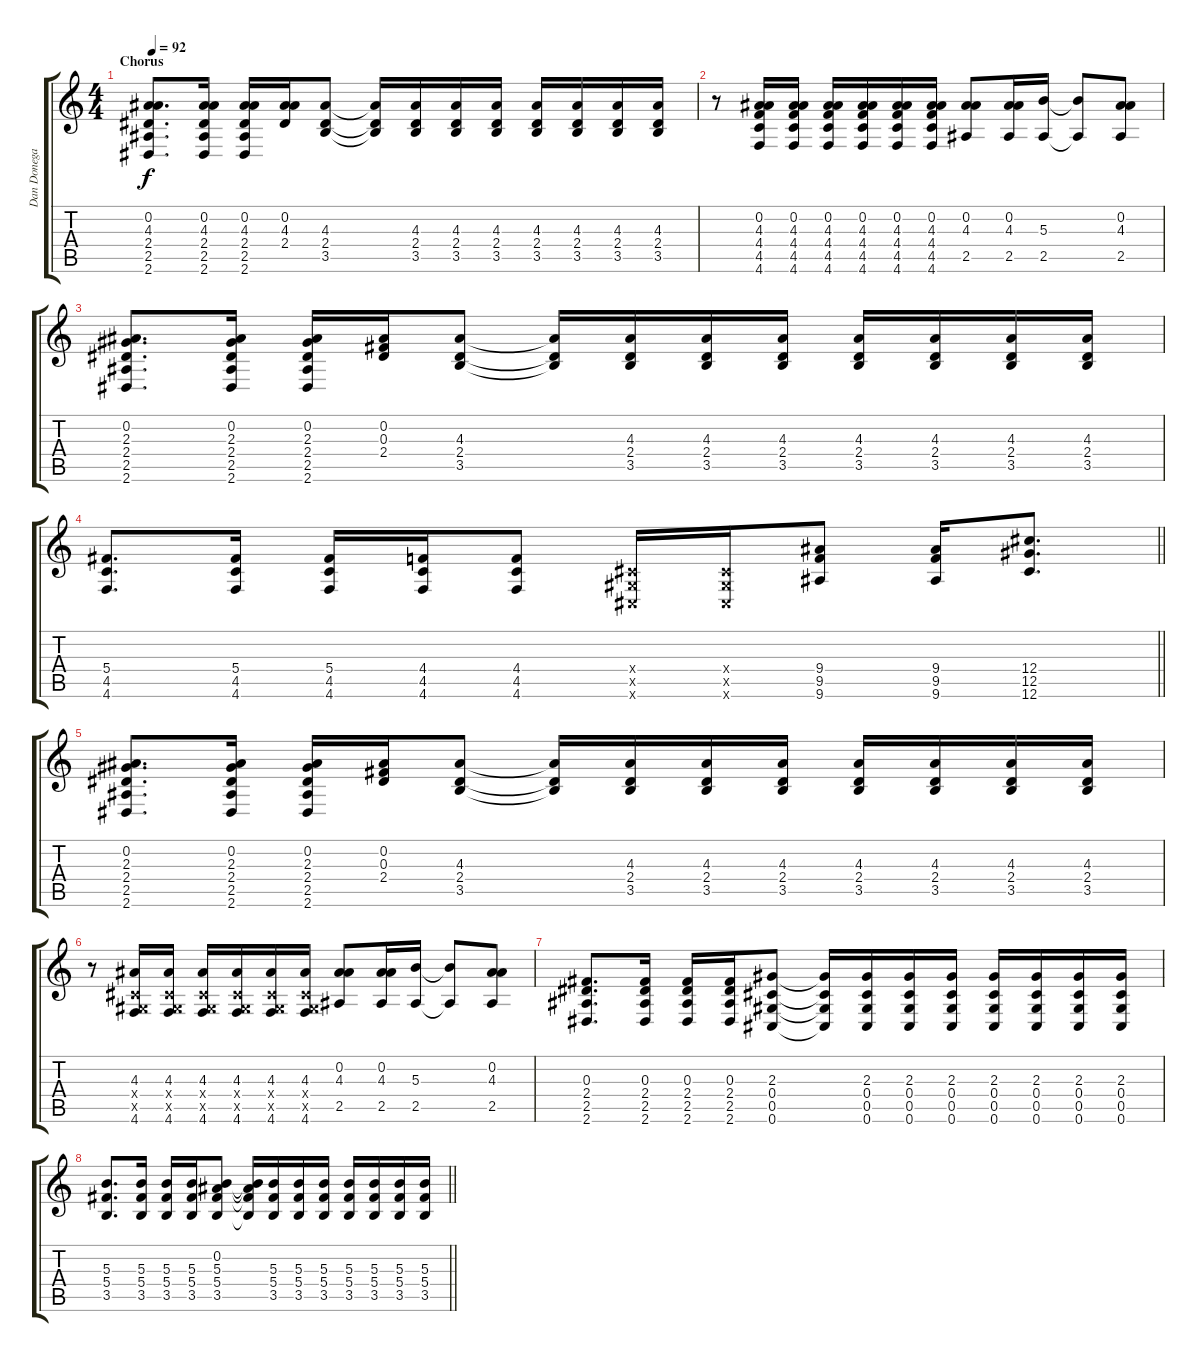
\track ("Dan Donegan 3" "Dan Donega") {instrument distortionguitar}
\staff {score tabs}
\tuning (Eb4 Bb3 Gb3 Db3 Ab2 Db2) {hide}
\ts (4 4)
\section ("" "Chorus")
\tempo 92
\clef g2
\ks c
(0.2 4.3 2.4 2.5 2.6).8{d dy f} (0.2 4.3 2.4 2.5 2.6).16 (0.2 4.3 2.4 2.5 2.6).16 (0.2 4.3 2.4).16 (4.3 2.4 3.5).8 (4.3{t} 2.4{t} 3.5{t}).16 (4.3 2.4 3.5).16 (4.3 2.4 3.5).16 (4.3 2.4 3.5).16 (4.3 2.4 3.5).16 (4.3 2.4 3.5).16 (4.3 2.4 3.5).16 (4.3 2.4 3.5).16 |
r.8 (0.2 4.3 4.4 4.5 4.6).16 (0.2 4.3 4.4 4.5 4.6).16 (0.2 4.3 4.4 4.5 4.6).16 (0.2 4.3 4.4 4.5 4.6).16 (0.2 4.3 4.4 4.5 4.6).16 (0.2 4.3 4.4 4.5 4.6).16 (0.2 4.3 2.5).8 (0.2 4.3 2.5).16 (5.3 2.5).16 (5.3{t} 2.5{t}).8 (0.2 4.3 2.5).8 |
(0.2 2.3 2.4 2.5 2.6).8{d} (0.2 2.3 2.4 2.5 2.6).16 (0.2 2.3 2.4 2.5 2.6).16 (0.2 0.3 2.4).16 (4.3 2.4 3.5).8 (4.3{t} 2.4{t} 3.5{t}).16 (4.3 2.4 3.5).16 (4.3 2.4 3.5).16 (4.3 2.4 3.5).16 (4.3 2.4 3.5).16 (4.3 2.4 3.5).16 (4.3 2.4 3.5).16 (4.3 2.4 3.5).16 |
\barLineRight lightlight
(5.4 4.5 4.6).8{d} (5.4 4.5 4.6).16 (5.4 4.5 4.6).16 (4.4 4.5 4.6).16 (4.4 4.5 4.6).8 (0.4{x} 0.5{x} 0.6{x}).16 (0.4{x} 0.5{x} 0.6{x}).16 (9.4 9.5 9.6).8 (9.4 9.5 9.6).16 (12.4 12.5 12.6).8{d} |
(0.2 2.3 2.4 2.5 2.6).8{d} (0.2 2.3 2.4 2.5 2.6).16 (0.2 2.3 2.4 2.5 2.6).16 (0.2 0.3 2.4).16 (4.3 2.4 3.5).8 (4.3{t} 2.4{t} 3.5{t}).16 (4.3 2.4 3.5).16 (4.3 2.4 3.5).16 (4.3 2.4 3.5).16 (4.3 2.4 3.5).16 (4.3 2.4 3.5).16 (4.3 2.4 3.5).16 (4.3 2.4 3.5).16 |
r.8 (4.3 0.4{x} 0.5{x} 4.6).16 (4.3 0.4{x} 0.5{x} 4.6).16 (4.3 0.4{x} 0.5{x} 4.6).16 (4.3 0.4{x} 0.5{x} 4.6).16 (4.3 0.4{x} 0.5{x} 4.6).16 (4.3 0.4{x} 0.5{x} 4.6).16 (0.2 4.3 2.5).8 (0.2 4.3 2.5).16 (5.3 2.5).16 (5.3{t} 2.5{t}).8 (0.2 4.3 2.5).8 |
(0.3 2.4 2.5 2.6).8{d} (0.3 2.4 2.5 2.6).16 (0.3 2.4 2.5 2.6).16 (0.3 2.4 2.5 2.6).16 (2.3 0.4 0.5 0.6).8 (2.3{t} 0.4{t} 0.5{t} 0.6{t}).16 (2.3 0.4 0.5 0.6).16 (2.3 0.4 0.5 0.6).16 (2.3 0.4 0.5 0.6).16 (2.3 0.4 0.5 0.6).16 (2.3 0.4 0.5 0.6).16 (2.3 0.4 0.5 0.6).16 (2.3 0.4 0.5 0.6).16 |
\barLineRight lightlight
(5.3 5.4 3.5).8{d} (5.3 5.4 3.5).16 (5.3 5.4 3.5).16 (5.3 5.4 3.5).16 (0.2 5.3 5.4 3.5).8 (0.2{t} 5.3{t} 5.4{t} 3.5{t}).16 (5.3 5.4 3.5).16 (5.3 5.4 3.5).16 (5.3 5.4 3.5).16 (5.3 5.4 3.5).16 (5.3 5.4 3.5).16 (5.3 5.4 3.5).16 (5.3 5.4 3.5).16
